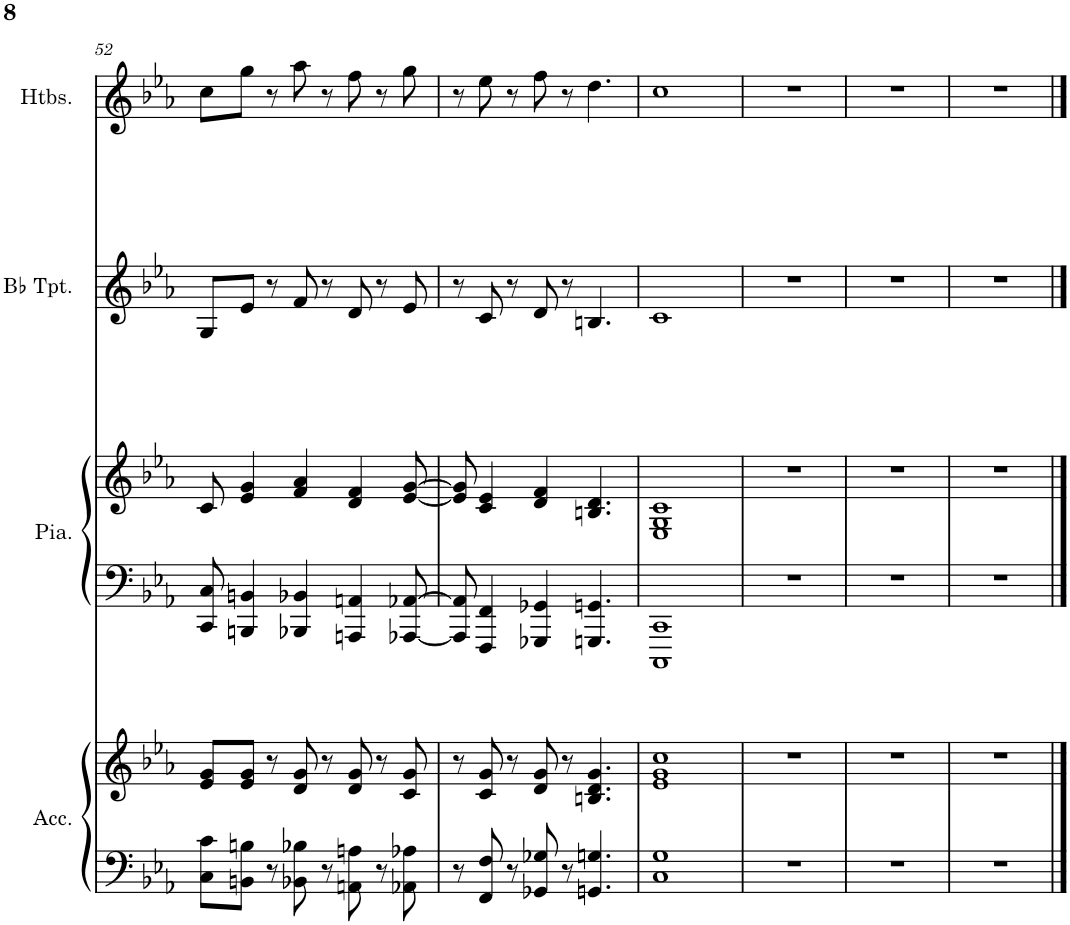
**kern	**kern	**kern	**kern	**kern	**kern
*part4	*part4	*part3	*part3	*part2	*part1
*staff6	*staff5	*staff4	*staff3	*staff2	*staff1
*I"Accordéon	*	*I"Piano à queue	*	*I"Bb Trumpet	*I"Hautbois
*I'Acc.	*	*I'Pia.	*	*I'Bb Tpt.	*I'Htbs.
!!LO:PB:g=z
*clefF4	*clefG2	*clefF4	*clefG2	*clefG2	*clefG2
*	*	*	*	*ITrd1c2	*
*k[b-e-a-]	*k[b-e-a-]	*k[b-e-a-]	*k[b-e-a-]	*k[b-e-a-]	*k[b-e-a-]
*M4/4	*M4/4	*M4/4	*M4/4	*M4/4	*M4/4
=52	=52	=52	=52	=52	=52
8C\ 8c\L	8e-/ 8g/L	8CC/ 8C/	8c/	8G/L	8cc\L
8BBn\ 8Bn\J	8e-/ 8g/J	4BBBn/ 4BBn/	4e-/ 4g/	8e-/J	8gg\J
8r	8r	.	.	8r	8r
8BB-X\ 8B-X\	8d/ 8g/	4BBB-X/ 4BB-X/	4f/ 4a-/	8f/	8aa-\
8r	8r	.	.	8r	8r
8AAn\ 8An\	8d/ 8g/	4AAAn/ 4AAn/	4d/ 4f/	8d/	8ff\
8r	8r	.	.	8r	8r
8AA-X\ 8A-X\	8c/ 8g/	[8AAA-X/ [8AA-X/	[8e-/ [8g/	8e-/	8gg\
=53	=53	=53	=53	=53	=53
8r	8r	8AAA-/] 8AA-/]	8e-/] 8g/]	8r	8r
8FF/ 8F/	8c/ 8g/	4FFF/ 4FF/	4c/ 4e-/	8c/	8ee-\
8r	8r	.	.	8r	8r
8GG-X/ 8G-X/	8d/ 8g/	4GGG-X/ 4GG-X/	4d/ 4f/	8d/	8ff\
8r	8r	.	.	8r	8r
4.GGn/ 4.Gn/	4.Bn/ 4.d/ 4.g/	4.GGGn/ 4.GGn/	4.Bn/ 4.d/	4.Bn/	4.dd\
=54	=54	=54	=54	=54	=54
1C 1G	1e- 1g 1cc	1CCC 1CC	1E- 1G 1c	1c	1cc
=55	=55	=55	=55	=55	=55
1r	1r	1r	1r	1r	1r
=56	=56	=56	=56	=56	=56
1r	1r	1r	1r	1r	1r
=57	=57	=57	=57	=57	=57
1r	1r	1r	1r	1r	1r
==	==	==	==	==	==
*-	*-	*-	*-	*-	*-
